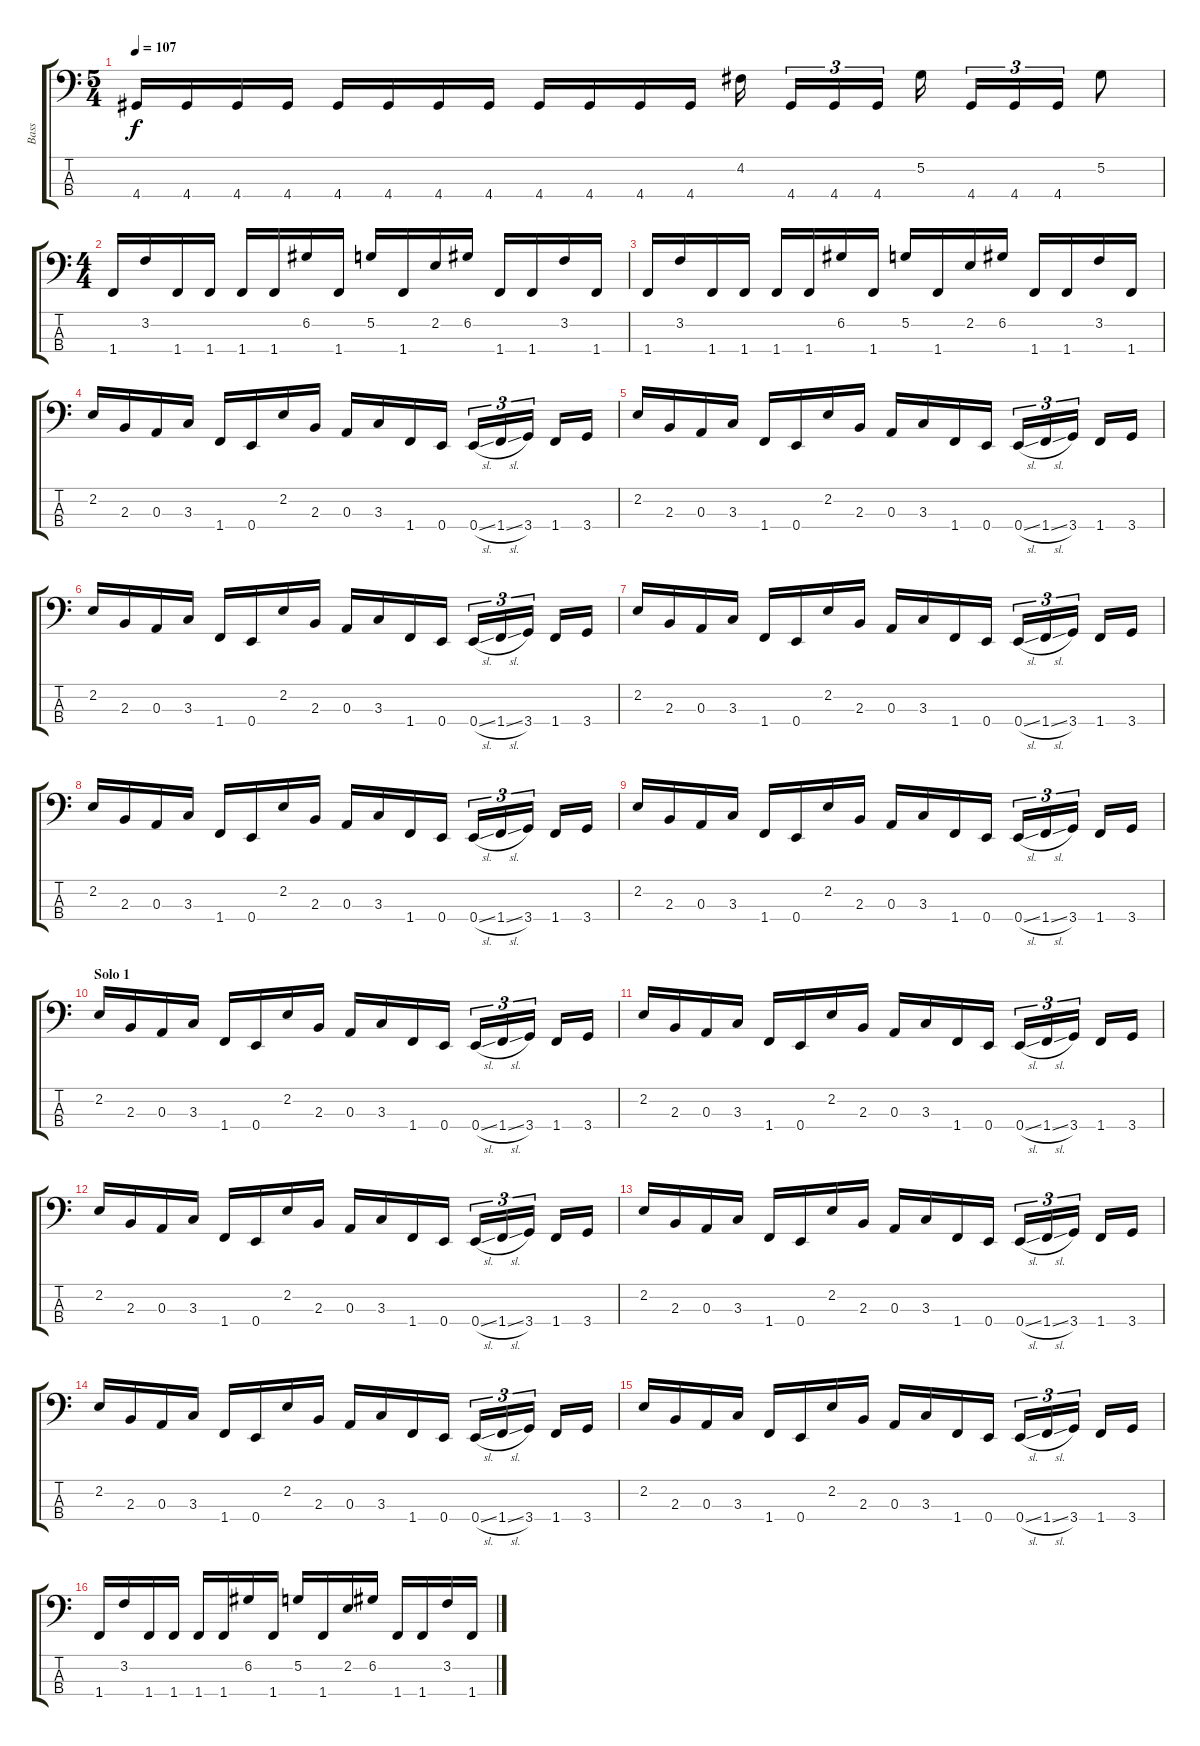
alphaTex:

\track ("Bass" "Bass") {instrument electricbasspick}
\staff {score tabs}
\tuning (G2 D2 A1 E1) {hide}
\ts (5 4)
\tempo 107
\clef f4
\ks c
4.4.16{dy f} 4.4.16 4.4.16 4.4.16 4.4.16 4.4.16 4.4.16 4.4.16 4.4.16 4.4.16 4.4.16 4.4.16 4.2.16 4.4.16{tu (3 2)} 4.4.16{tu (3 2)} 4.4.16{tu (3 2)} 5.2.16 4.4.16{tu (3 2)} 4.4.16{tu (3 2)} 4.4.16{tu (3 2)} 5.2.8 |
\ts (4 4)
1.4.16 3.2.16 1.4.16 1.4.16 1.4.16 1.4.16 6.2.16 1.4.16 5.2.16 1.4.16 2.2.16 6.2.16 1.4.16 1.4.16 3.2.16 1.4.16 |
1.4.16 3.2.16 1.4.16 1.4.16 1.4.16 1.4.16 6.2.16 1.4.16 5.2.16 1.4.16 2.2.16 6.2.16 1.4.16 1.4.16 3.2.16 1.4.16 |
2.2.16 2.3.16 0.3.16 3.3.16 1.4.16 0.4.16 2.2.16 2.3.16 0.3.16 3.3.16 1.4.16 0.4.16 0.4{sl}.16{tu (3 2)} 1.4{sl}.16{tu (3 2)} 3.4.16{tu (3 2)} 1.4.16 3.4.16 |
2.2.16 2.3.16 0.3.16 3.3.16 1.4.16 0.4.16 2.2.16 2.3.16 0.3.16 3.3.16 1.4.16 0.4.16 0.4{sl}.16{tu (3 2)} 1.4{sl}.16{tu (3 2)} 3.4.16{tu (3 2)} 1.4.16 3.4.16 |
2.2.16 2.3.16 0.3.16 3.3.16 1.4.16 0.4.16 2.2.16 2.3.16 0.3.16 3.3.16 1.4.16 0.4.16 0.4{sl}.16{tu (3 2)} 1.4{sl}.16{tu (3 2)} 3.4.16{tu (3 2)} 1.4.16 3.4.16 |
2.2.16 2.3.16 0.3.16 3.3.16 1.4.16 0.4.16 2.2.16 2.3.16 0.3.16 3.3.16 1.4.16 0.4.16 0.4{sl}.16{tu (3 2)} 1.4{sl}.16{tu (3 2)} 3.4.16{tu (3 2)} 1.4.16 3.4.16 |
2.2.16 2.3.16 0.3.16 3.3.16 1.4.16 0.4.16 2.2.16 2.3.16 0.3.16 3.3.16 1.4.16 0.4.16 0.4{sl}.16{tu (3 2)} 1.4{sl}.16{tu (3 2)} 3.4.16{tu (3 2)} 1.4.16 3.4.16 |
2.2.16 2.3.16 0.3.16 3.3.16 1.4.16 0.4.16 2.2.16 2.3.16 0.3.16 3.3.16 1.4.16 0.4.16 0.4{sl}.16{tu (3 2)} 1.4{sl}.16{tu (3 2)} 3.4.16{tu (3 2)} 1.4.16 3.4.16 |
\section ("" "Solo 1")
2.2.16 2.3.16 0.3.16 3.3.16 1.4.16 0.4.16 2.2.16 2.3.16 0.3.16 3.3.16 1.4.16 0.4.16 0.4{sl}.16{tu (3 2)} 1.4{sl}.16{tu (3 2)} 3.4.16{tu (3 2)} 1.4.16 3.4.16 |
2.2.16 2.3.16 0.3.16 3.3.16 1.4.16 0.4.16 2.2.16 2.3.16 0.3.16 3.3.16 1.4.16 0.4.16 0.4{sl}.16{tu (3 2)} 1.4{sl}.16{tu (3 2)} 3.4.16{tu (3 2)} 1.4.16 3.4.16 |
2.2.16 2.3.16 0.3.16 3.3.16 1.4.16 0.4.16 2.2.16 2.3.16 0.3.16 3.3.16 1.4.16 0.4.16 0.4{sl}.16{tu (3 2)} 1.4{sl}.16{tu (3 2)} 3.4.16{tu (3 2)} 1.4.16 3.4.16 |
2.2.16 2.3.16 0.3.16 3.3.16 1.4.16 0.4.16 2.2.16 2.3.16 0.3.16 3.3.16 1.4.16 0.4.16 0.4{sl}.16{tu (3 2)} 1.4{sl}.16{tu (3 2)} 3.4.16{tu (3 2)} 1.4.16 3.4.16 |
2.2.16 2.3.16 0.3.16 3.3.16 1.4.16 0.4.16 2.2.16 2.3.16 0.3.16 3.3.16 1.4.16 0.4.16 0.4{sl}.16{tu (3 2)} 1.4{sl}.16{tu (3 2)} 3.4.16{tu (3 2)} 1.4.16 3.4.16 |
2.2.16 2.3.16 0.3.16 3.3.16 1.4.16 0.4.16 2.2.16 2.3.16 0.3.16 3.3.16 1.4.16 0.4.16 0.4{sl}.16{tu (3 2)} 1.4{sl}.16{tu (3 2)} 3.4.16{tu (3 2)} 1.4.16 3.4.16 |
1.4.16 3.2.16 1.4.16 1.4.16 1.4.16 1.4.16 6.2.16 1.4.16 5.2.16 1.4.16 2.2.16 6.2.16 1.4.16 1.4.16 3.2.16 1.4.16
